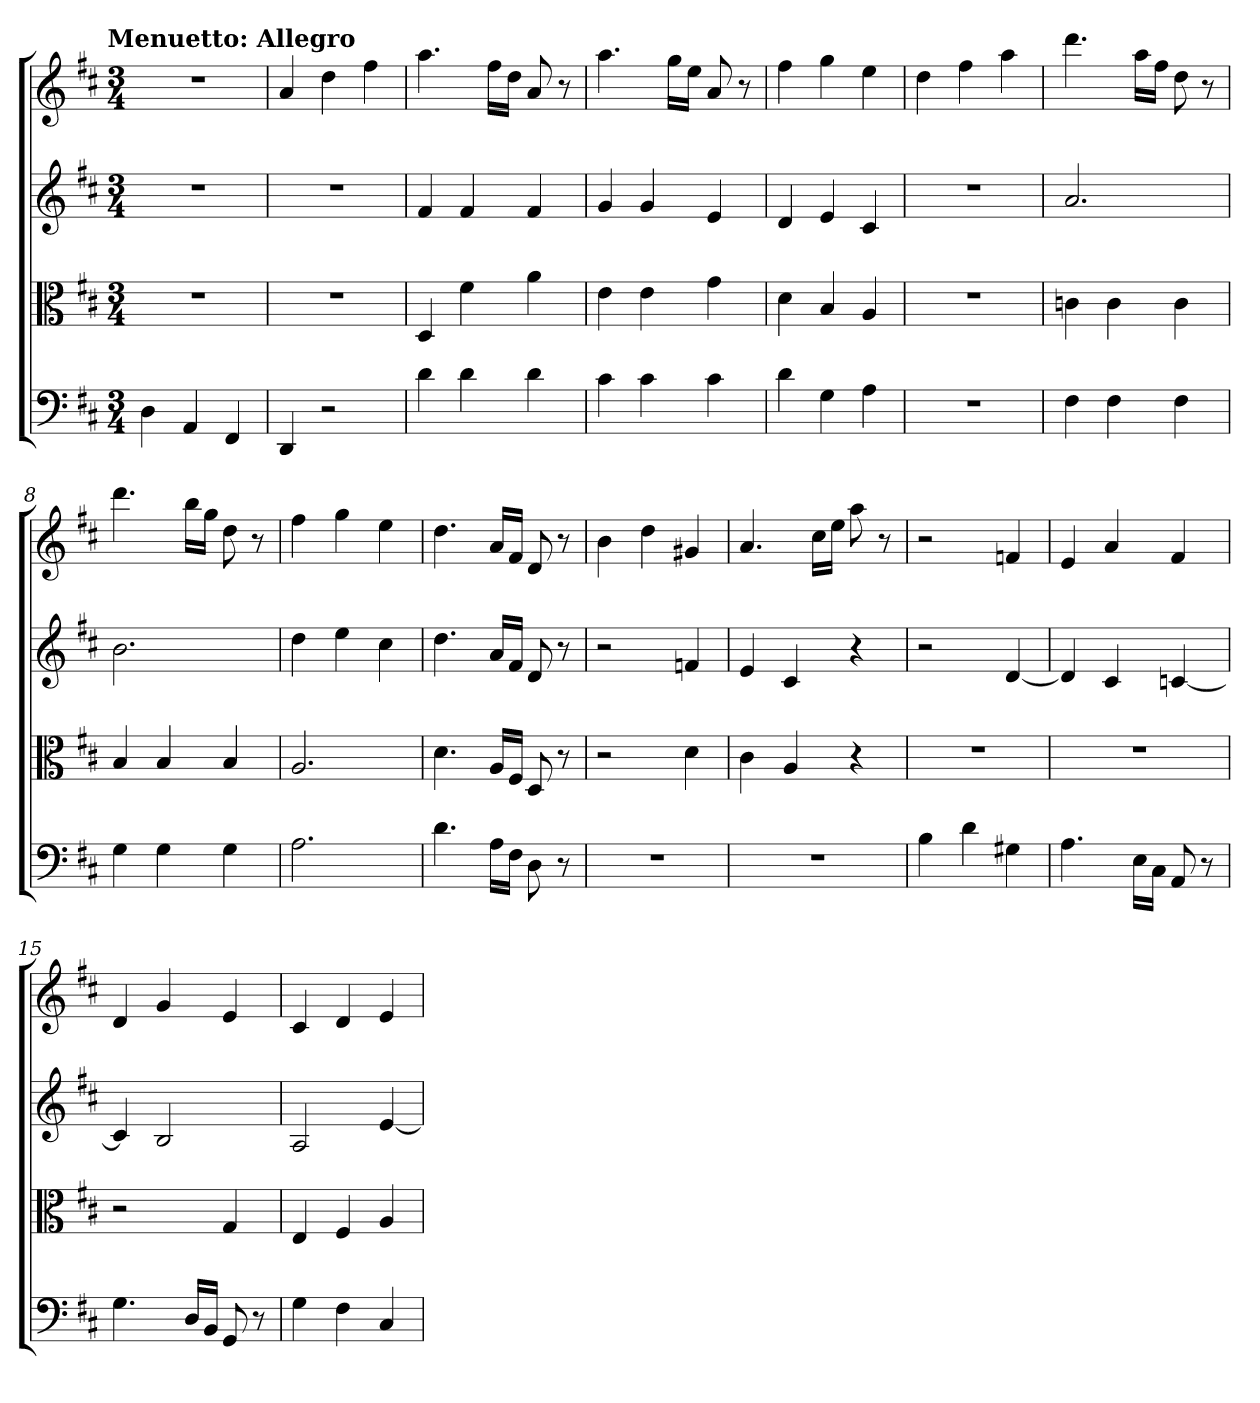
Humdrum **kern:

**kern	**kern	**kern	**kern
*part4	*part3	*part2	*part1
*staff4	*staff3	*staff2	*staff1
*clefF4	*clefC3	*	*
*k[f#c#]	*k[f#c#]	*k[f#c#]	*k[f#c#]
*D:	*D:	*D:	*D:
!!LO:TX:omd:t=Menuetto&colon; Allegro
*M3/4	*M3/4	*M3/4	*M3/4
*MM216	*MM216	*MM216	*MM216
=	=	=	=
4D	2.r	2.r	2.r
4AA	.	.	.
4FF#	.	.	.
=2	=2	=2	=2
4DD	2.r	2.r	4a
2r	.	.	4dd
.	.	.	4ff#
=3	=3	=3	=3
4d	4D	4f#	4.aa
4d	4f#	4f#	.
.	.	.	16ff#LL
.	.	.	16ddJJ
4d	4a	4f#	8a
.	.	.	8r
=4	=4	=4	=4
4c#	4e	4g	4.aa
4c#	4e	4g	.
.	.	.	16ggLL
.	.	.	16eeJJ
4c#	4g	4e	8a
.	.	.	8r
=5	=5	=5	=5
4d	4d	4d	4ff#
4G	4B	4e	4gg
4A	4A	4c#	4ee
=6	=6	=6	=6
2.r	2.r	2.r	4dd
.	.	.	4ff#
.	.	.	4aa
=7	=7	=7	=7
4F#	4cn	2.a	4.ddd
4F#	4c	.	.
.	.	.	16aaLL
.	.	.	16ff#JJ
4F#	4c	.	8dd
.	.	.	8r
=8	=8	=8	=8
4G	4B	2.b	4.ddd
4G	4B	.	.
.	.	.	16bbLL
.	.	.	16ggJJ
4G	4B	.	8dd
.	.	.	8r
=9	=9	=9	=9
2.A	2.A	4dd	4ff#
.	.	4ee	4gg
.	.	4cc#	4ee
=10	=10	=10	=10
4.d	4.d	4.dd	4.dd
16A\LL	16A/LL	16aLL	16aLL
16F#\JJ	16F#/JJ	16f#JJ	16f#JJ
8D	8D	8d	8d
8r	8r	8r	8r
=11	=11	=11	=11
2.r	2r	2r	4b
.	.	.	4dd
.	4d	4fn	4g#X
=12	=12	=12	=12
2.r	4c#	4e	4.a
.	4A	4c#	.
.	.	.	16cc#LL
.	.	.	16eeJJ
.	4r	4r	8aa
.	.	.	8r
=13	=13	=13	=13
4B	2.r	2r	2r
4d	.	.	.
4G#X	.	[4d	4fn
=14	=14	=14	=14
4.A	2.r	4d]	4e
.	.	4c#	4a
16E\LL	.	.	.
16C#\JJ	.	.	.
8AA	.	[4cn	4f#
8r	.	.	.
=15	=15	=15	=15
4.G	2r	4c]	4d
.	.	2B	4g
16D/LL	.	.	.
16BB/JJ	.	.	.
8GG	4G	.	4e
8r	.	.	.
=16	=16	=16	=16
4G	4E	2A	4c#
4F#	4F#	.	4d
4C#	4A	[4e	4e
=	=	=	=
*-	*-	*-	*-
